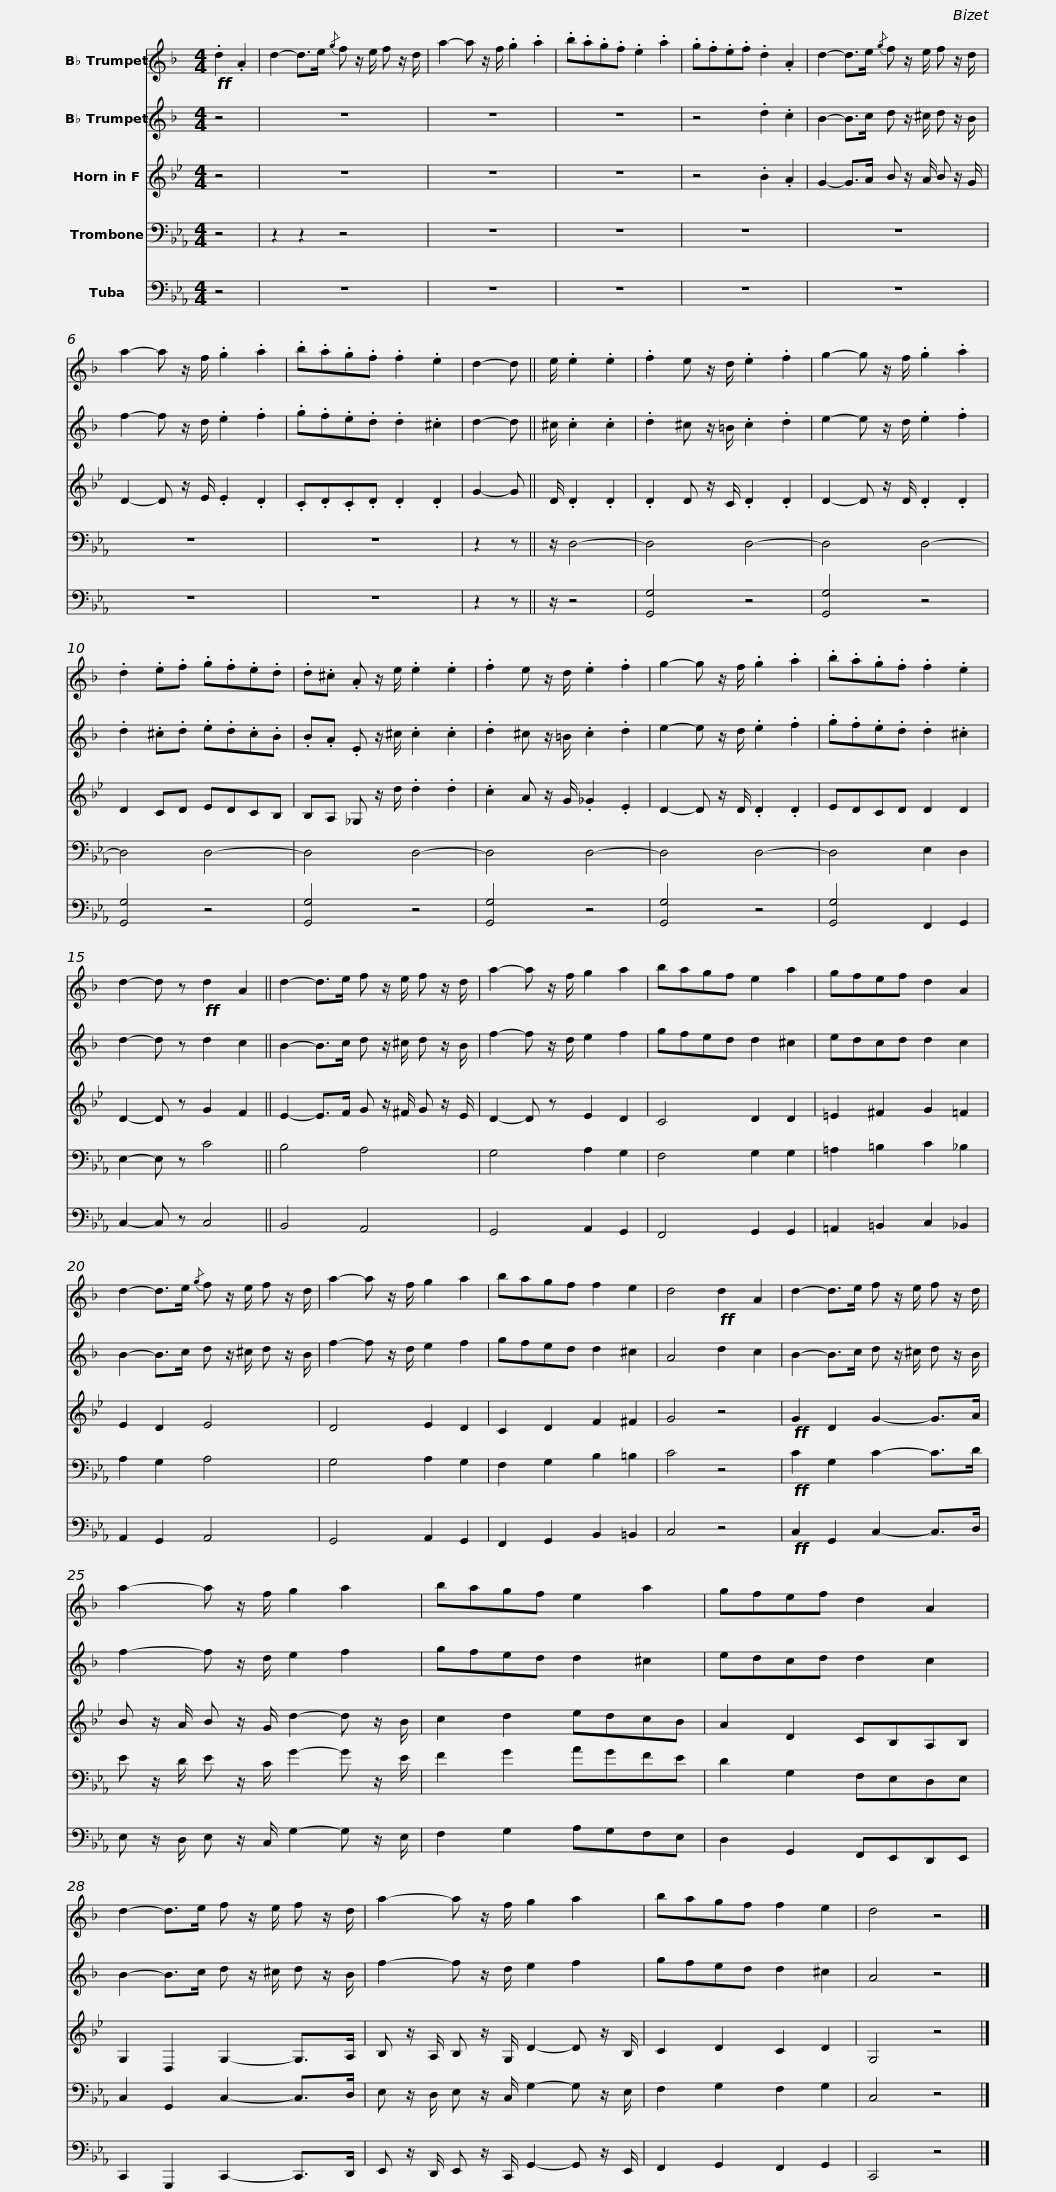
X:1
%%score 1 2 3 4 5
L:1/8
M:4/4
I:linebreak $
K:Eb
V:1 treble transpose=-2
V:2 treble transpose=-2
V:3 treble transpose=-7
V:4 bass
V:5 bass
V:1
[K:F]!ff! .d2 .A2 | d2- d>e{/g} f z/ e/ f z/ d/ | a2- a z/ f/ .g2 .a2 | .b.a.g.f .e2 .a2 | .g.f.e.f .d2 .A2 |$ %5
 d2- d>e{/g} f z/ e/ f z/ d/ | a2- a z/ f/ .g2 .a2 | .b.a.g.f .f2 .e2 | d2- d ||$ e/ .e2 .e2 | %10
 .f2 e z/ d/ .e2 .f2 | g2- g z/ f/ .g2 .a2 | .d2 .e.f .g.f.e.d | .d.^c .A z/ e/ .e2 .e2 |$ .f2 e z/ d/ .e2 .f2 | %15
 g2- g z/ f/ .g2 .a2 | .b.a.g.f .f2 .e2 | d2- d z!ff! d2 A2 ||$ d2- d>e f z/ e/ f z/ d/ | a2- a z/ f/ g2 a2 | %20
 bagf e2 a2 | gfef d2 A2 |$ d2- d>e{/g} f z/ e/ f z/ d/ | a2- a z/ f/ g2 a2 | bagf f2 e2 | %25
 d4!ff! d2 A2 |$ d2- d>e f z/ e/ f z/ d/ | a2- a z/ f/ g2 a2 | bagf e2 a2 |$ gfef d2 A2 | %30
 d2- d>e f z/ e/ f z/ d/ | a2- a z/ f/ g2 a2 |$ bagf f2 e2 | d4 z4 |] %34
V:2
[K:F] z4 | z8 | z8 | z8 | z4 .d2 .c2 |$ %5
 B2- B>c d z/ ^c/ d z/ B/ | f2- f z/ d/ .e2 .f2 | .g.f.e.d .d2 .^c2 | d2- d ||$ ^c/ .c2 .c2 | %10
 .d2 ^c z/ =B/ .c2 .d2 | e2- e z/ d/ .e2 .f2 | .d2 .^c.d .e.d.c.B | .B.A .E z/ ^c/ .c2 .c2 |$ .d2 ^c z/ =B/ .c2 .d2 | %15
 e2- e z/ d/ .e2 .f2 | .g.f.e.d .d2 .^c2 | d2- d z d2 c2 ||$ B2- B>c d z/ ^c/ d z/ B/ | f2- f z/ d/ e2 f2 | %20
 gfed d2 ^c2 | edcd d2 c2 |$ B2- B>c d z/ ^c/ d z/ B/ | f2- f z/ d/ e2 f2 | gfed d2 ^c2 | %25
 A4 d2 c2 |$ B2- B>c d z/ ^c/ d z/ B/ | f2- f z/ d/ e2 f2 | gfed d2 ^c2 |$ edcd d2 c2 | %30
 B2- B>c d z/ ^c/ d z/ B/ | f2- f z/ d/ e2 f2 |$ gfed d2 ^c2 | A4 z4 |] %34
V:3
[K:Bb] z4 | z8 | z8 | z8 | z4 .B2 .A2 |$ %5
 G2- G>A B z/ A/ B z/ G/ | D2- D z/ E/ .E2 .D2 | .C.D.C.D .D2 .D2 | G2- G ||$ D/ .D2 .D2 | %10
 .D2 D z/ C/ .D2 .D2 | D2- D z/ D/ .D2 .D2 | D2 CD EDCB, | B,A, _G, z/ d/ .d2 .d2 |$ .c2 A z/ G/ ._G2 .E2 | %15
 D2- D z/ D/ .D2 .D2 | EDCD D2 D2 | D2- D z G2 F2 ||$ E2- E>F G z/ ^F/ G z/ E/ | D2- D z E2 D2 | %20
 C4 D2 D2 | =E2 ^F2 G2 =F2 |$ E2 D2 E4 | D4 E2 D2 | C2 D2 F2 ^F2 | %25
 G4 z4 |$!ff! G2 D2 G2- G>A | B z/ A/ B z/ G/ d2- d z/ B/ | c2 d2 edcB |$ A2 D2 CB,A,B, | %30
 G,2 D,2 G,2- G,>A, | B, z/ A,/ B, z/ G,/ D2- D z/ B,/ |$ C2 D2 C2 D2 | G,4 z4 |] %34
V:4
 z4 | z2 z2 z4 | z8 | z8 | z8 |$ %5
 z8 | z8 | z8 | z2 z ||$ z/ D,4- | %10
 D,4 D,4- | D,4 D,4- | D,4 D,4- | D,4 D,4- |$ D,4 D,4- | %15
 D,4 D,4- | D,4 E,2 D,2 | E,2- E, z C4 ||$ B,4 A,4 | G,4 A,2 G,2 | %20
 F,4 G,2 G,2 | =A,2 =B,2 C2 _B,2 |$ A,2 G,2 A,4 | G,4 A,2 G,2 | F,2 G,2 B,2 =B,2 | %25
 C4 z4 |$!ff! C2 G,2 C2- C>D | E z/ D/ E z/ C/ G2- G z/ E/ | F2 G2 AGFE |$ D2 G,2 F,E,D,E, | %30
 C,2 G,,2 C,2- C,>D, | E, z/ D,/ E, z/ C,/ G,2- G, z/ E,/ |$ F,2 G,2 F,2 G,2 | C,4 z4 |] %34
V:5
 z4 | z8 | z8 | z8 | z8 |$ %5
 z8 | z8 | z8 | z2 z ||$ z/ z4 | %10
 [G,,G,]4 z4 | [G,,G,]4 z4 | [G,,G,]4 z4 | [G,,G,]4 z4 |$ [G,,G,]4 z4 | %15
 [G,,G,]4 z4 | [G,,G,]4 F,,2 G,,2 | C,2- C, z C,4 ||$ B,,4 A,,4 | G,,4 A,,2 G,,2 | %20
 F,,4 G,,2 G,,2 | =A,,2 =B,,2 C,2 _B,,2 |$ A,,2 G,,2 A,,4 | G,,4 A,,2 G,,2 | F,,2 G,,2 B,,2 =B,,2 | %25
 C,4 z4 |$!ff! C,2 G,,2 C,2- C,>D, | E, z/ D,/ E, z/ C,/ G,2- G, z/ E,/ | F,2 G,2 A,G,F,E, |$ D,2 G,,2 F,,E,,D,,E,, | %30
 C,,2 G,,,2 C,,2- C,,>D,, | E,, z/ D,,/ E,, z/ C,,/ G,,2- G,, z/ E,,/ |$ F,,2 G,,2 F,,2 G,,2 | C,,4 z4 |] %34
